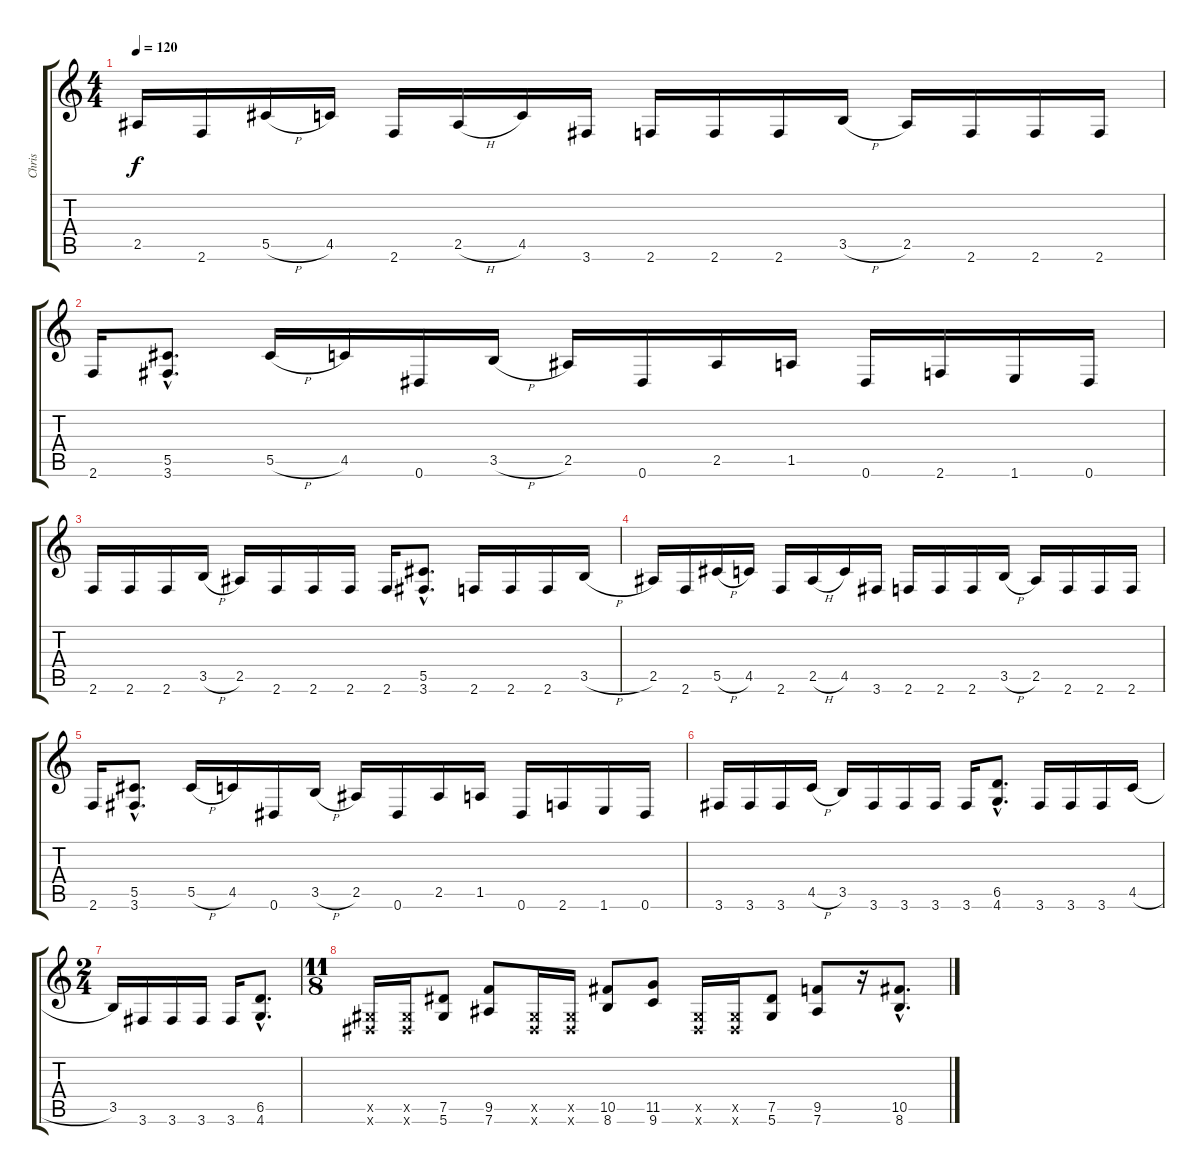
\track ("Chris" "Chris") {instrument distortionguitar}
\staff {score tabs}
\tuning (Eb4 Bb3 Gb3 Db3 Ab2 Eb2) {hide}
\ts (4 4)
\tempo 120
\clef g2
\ks c
2.5.16{dy f} 2.6.16 5.5{h}.16 4.5.16 2.6.16 2.5{h}.16 4.5.16 3.6.16 2.6.16 2.6.16 2.6.16 3.5{h}.16 2.5.16 2.6.16 2.6.16 2.6.16 |
2.6.16 (5.5{hac} 3.6{hac}).8{d} 5.5{h}.16 4.5.16 0.6.16 3.5{h}.16 2.5.16 0.6.16 2.5.16 1.5.16 0.6.16 2.6.16 1.6.16 0.6.16 |
2.6.16 2.6.16 2.6.16 3.5{h}.16 2.5.16 2.6.16 2.6.16 2.6.16 2.6.16 (5.5{hac} 3.6{hac}).8{d} 2.6.16 2.6.16 2.6.16 3.5{h}.16 |
2.5.16 2.6.16 5.5{h}.16 4.5.16 2.6.16 2.5{h}.16 4.5.16 3.6.16 2.6.16 2.6.16 2.6.16 3.5{h}.16 2.5.16 2.6.16 2.6.16 2.6.16 |
2.6.16 (5.5{hac} 3.6{hac}).8{d} 5.5{h}.16 4.5.16 0.6.16 3.5{h}.16 2.5.16 0.6.16 2.5.16 1.5.16 0.6.16 2.6.16 1.6.16 0.6.16 |
3.6.16 3.6.16 3.6.16 4.5{h}.16 3.5.16 3.6.16 3.6.16 3.6.16 3.6.16 (6.5{hac} 4.6{hac}).8{d} 3.6.16 3.6.16 3.6.16 4.5{h}.16 |
\ts (2 4)
3.5.16 3.6.16 3.6.16 3.6.16 3.6.16 (6.5{hac} 4.6{hac}).8{d} |
\ts (11 8)
(0.5{x} 0.6{x}).16 (0.5{x} 0.6{x}).16 (7.5 5.6).8 (9.5 7.6).8 (0.5{x} 0.6{x}).16 (0.5{x} 0.6{x}).16 (10.5 8.6).8 (11.5 9.6).8 (0.5{x} 0.6{x}).16 (0.5{x} 0.6{x}).16 (7.5 5.6).8 (9.5 7.6).8 r.16 (10.5{hac} 8.6{hac}).8{d}
